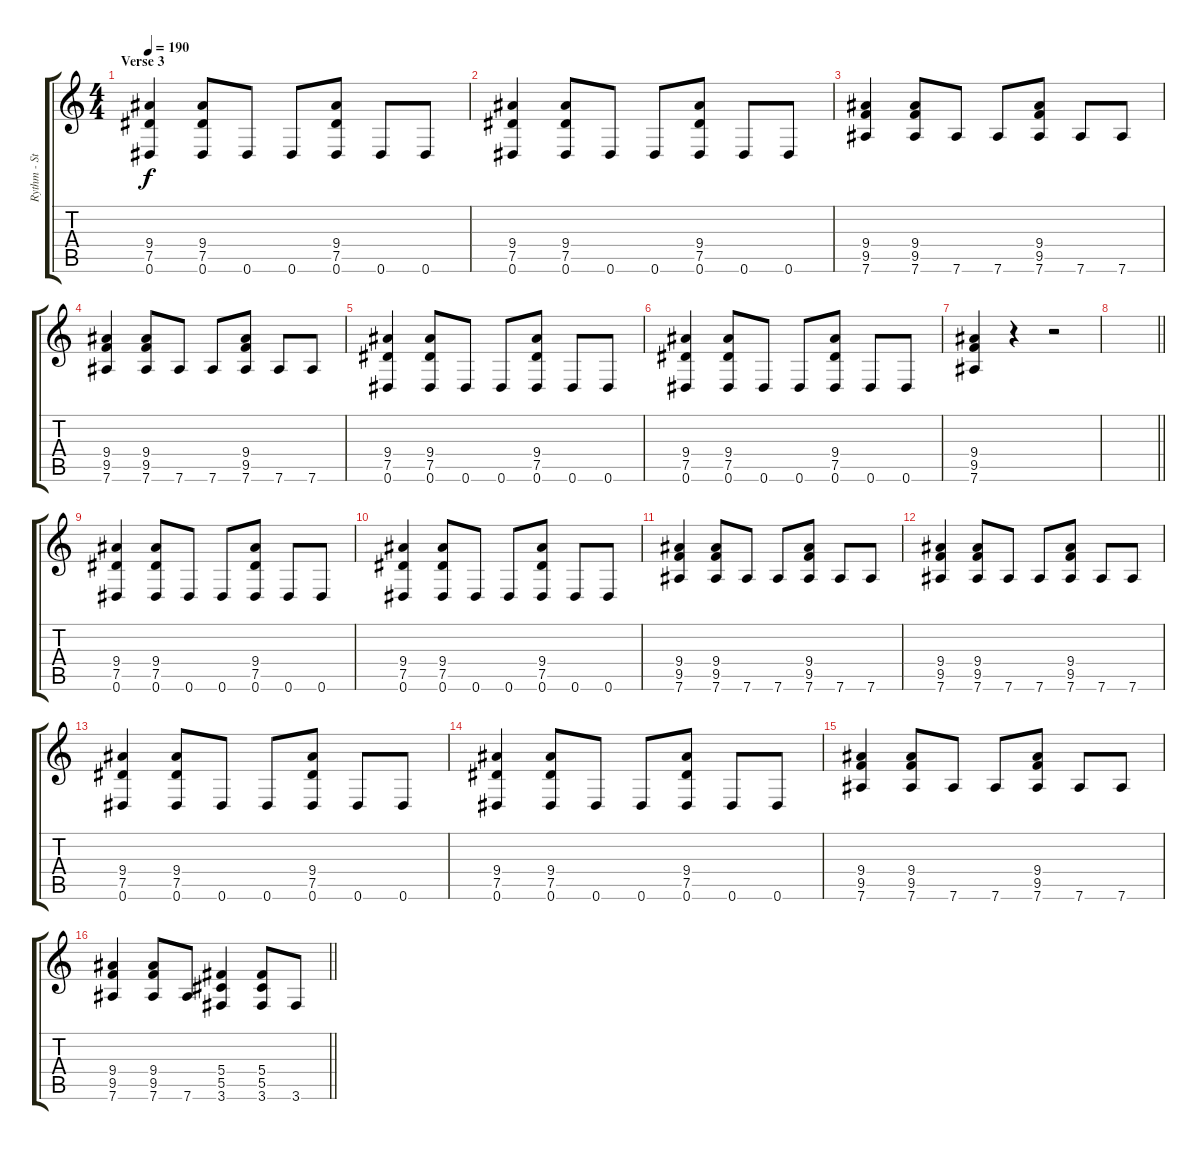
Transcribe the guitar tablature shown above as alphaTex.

\track ("Rythm - Stefan Elmgren" "Rythm - St") {instrument distortionguitar}
\staff {score tabs}
\tuning (Eb4 Bb3 Gb3 Db3 Ab2 Eb2) {hide}
\ts (4 4)
\section ("" "Verse 3")
\tempo 190
\clef g2
\ks c
(9.4 7.5 0.6).4{dy f} (9.4 7.5 0.6).8 0.6.8 0.6.8 (9.4 7.5 0.6).8 0.6.8 0.6.8 |
(9.4 7.5 0.6).4 (9.4 7.5 0.6).8 0.6.8 0.6.8 (9.4 7.5 0.6).8 0.6.8 0.6.8 |
(9.4 9.5 7.6).4 (9.4 9.5 7.6).8 7.6.8 7.6.8 (9.4 9.5 7.6).8 7.6.8 7.6.8 |
(9.4 9.5 7.6).4 (9.4 9.5 7.6).8 7.6.8 7.6.8 (9.4 9.5 7.6).8 7.6.8 7.6.8 |
(9.4 7.5 0.6).4 (9.4 7.5 0.6).8 0.6.8 0.6.8 (9.4 7.5 0.6).8 0.6.8 0.6.8 |
(9.4 7.5 0.6).4 (9.4 7.5 0.6).8 0.6.8 0.6.8 (9.4 7.5 0.6).8 0.6.8 0.6.8 |
(9.4 9.5 7.6).4 r.4 r.2 |
\barLineRight lightlight
|
(9.4 7.5 0.6).4 (9.4 7.5 0.6).8 0.6.8 0.6.8 (9.4 7.5 0.6).8 0.6.8 0.6.8 |
(9.4 7.5 0.6).4 (9.4 7.5 0.6).8 0.6.8 0.6.8 (9.4 7.5 0.6).8 0.6.8 0.6.8 |
(9.4 9.5 7.6).4 (9.4 9.5 7.6).8 7.6.8 7.6.8 (9.4 9.5 7.6).8 7.6.8 7.6.8 |
(9.4 9.5 7.6).4 (9.4 9.5 7.6).8 7.6.8 7.6.8 (9.4 9.5 7.6).8 7.6.8 7.6.8 |
(9.4 7.5 0.6).4 (9.4 7.5 0.6).8 0.6.8 0.6.8 (9.4 7.5 0.6).8 0.6.8 0.6.8 |
(9.4 7.5 0.6).4 (9.4 7.5 0.6).8 0.6.8 0.6.8 (9.4 7.5 0.6).8 0.6.8 0.6.8 |
(9.4 9.5 7.6).4 (9.4 9.5 7.6).8 7.6.8 7.6.8 (9.4 9.5 7.6).8 7.6.8 7.6.8 |
\barLineRight lightlight
(9.4 9.5 7.6).4 (9.4 9.5 7.6).8 7.6.8 (5.4 5.5 3.6).4 (5.4 5.5 3.6).8 3.6.8
